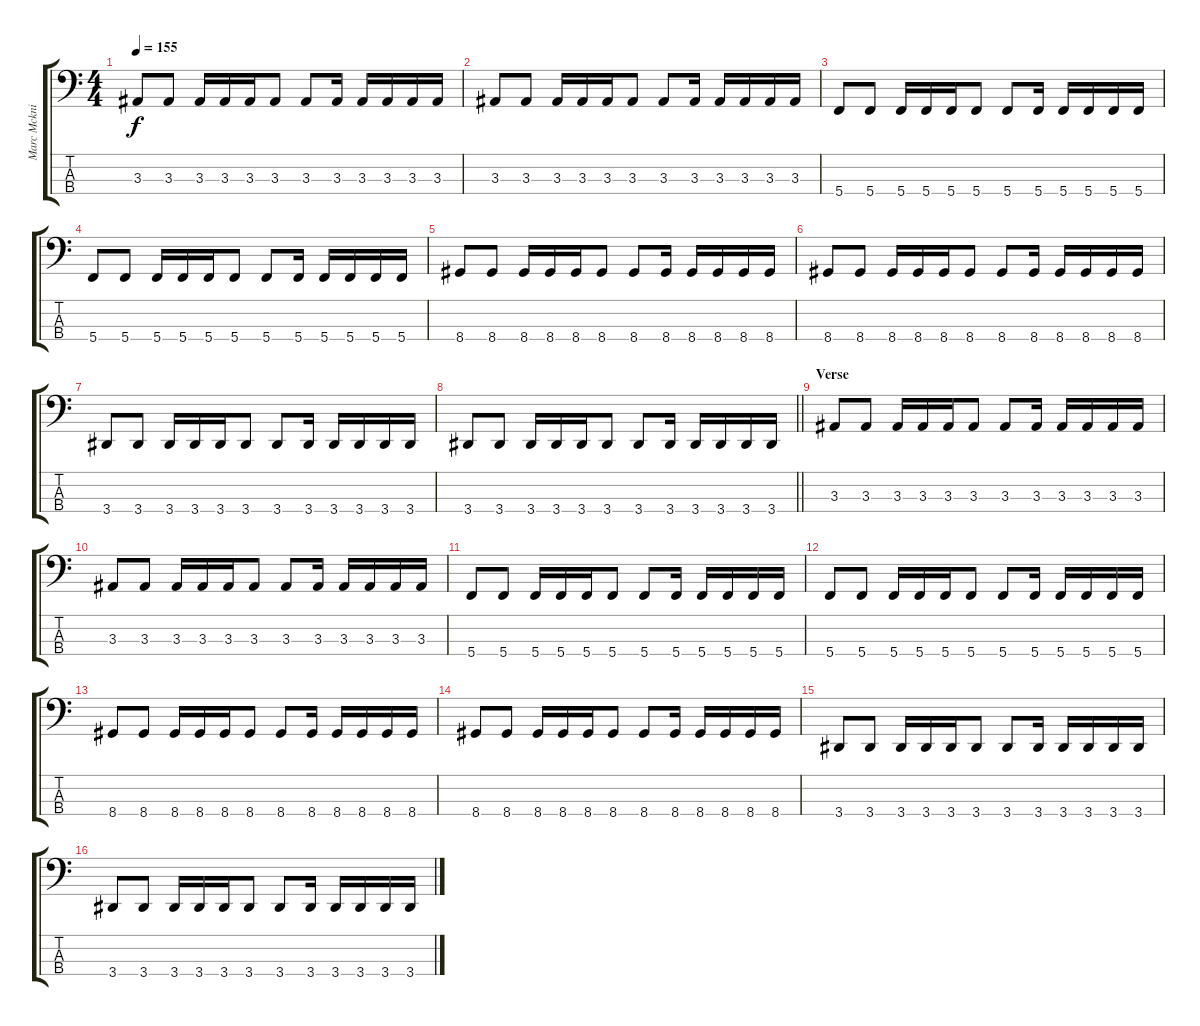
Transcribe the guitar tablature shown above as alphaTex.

\track ("Marc Mcknight" "Marc Mckni") {instrument electricbassfinger}
\staff {score tabs}
\tuning (F2 C2 G1 C1) {hide}
\ts (4 4)
\tempo 155
\clef f4
\ks c
3.3.8{dy f instrument electricbasspick} 3.3.8 3.3.16 3.3.16 3.3.16 3.3.8 3.3.8 3.3.16 3.3.16 3.3.16 3.3.16 3.3.16 |
3.3.8 3.3.8 3.3.16 3.3.16 3.3.16 3.3.8 3.3.8 3.3.16 3.3.16 3.3.16 3.3.16 3.3.16 |
5.4.8 5.4.8 5.4.16 5.4.16 5.4.16 5.4.8 5.4.8 5.4.16 5.4.16 5.4.16 5.4.16 5.4.16 |
5.4.8 5.4.8 5.4.16 5.4.16 5.4.16 5.4.8 5.4.8 5.4.16 5.4.16 5.4.16 5.4.16 5.4.16 |
8.4.8 8.4.8 8.4.16 8.4.16 8.4.16 8.4.8 8.4.8 8.4.16 8.4.16 8.4.16 8.4.16 8.4.16 |
8.4.8 8.4.8 8.4.16 8.4.16 8.4.16 8.4.8 8.4.8 8.4.16 8.4.16 8.4.16 8.4.16 8.4.16 |
3.4.8 3.4.8 3.4.16 3.4.16 3.4.16 3.4.8 3.4.8 3.4.16 3.4.16 3.4.16 3.4.16 3.4.16 |
\barLineRight lightlight
3.4.8 3.4.8 3.4.16 3.4.16 3.4.16 3.4.8 3.4.8 3.4.16 3.4.16 3.4.16 3.4.16 3.4.16 |
\section ("" "Verse")
3.3.8 3.3.8 3.3.16 3.3.16 3.3.16 3.3.8 3.3.8 3.3.16 3.3.16 3.3.16 3.3.16 3.3.16 |
3.3.8 3.3.8 3.3.16 3.3.16 3.3.16 3.3.8 3.3.8 3.3.16 3.3.16 3.3.16 3.3.16 3.3.16 |
5.4.8 5.4.8 5.4.16 5.4.16 5.4.16 5.4.8 5.4.8 5.4.16 5.4.16 5.4.16 5.4.16 5.4.16 |
5.4.8 5.4.8 5.4.16 5.4.16 5.4.16 5.4.8 5.4.8 5.4.16 5.4.16 5.4.16 5.4.16 5.4.16 |
8.4.8 8.4.8 8.4.16 8.4.16 8.4.16 8.4.8 8.4.8 8.4.16 8.4.16 8.4.16 8.4.16 8.4.16 |
8.4.8 8.4.8 8.4.16 8.4.16 8.4.16 8.4.8 8.4.8 8.4.16 8.4.16 8.4.16 8.4.16 8.4.16 |
3.4.8 3.4.8 3.4.16 3.4.16 3.4.16 3.4.8 3.4.8 3.4.16 3.4.16 3.4.16 3.4.16 3.4.16 |
3.4.8 3.4.8 3.4.16 3.4.16 3.4.16 3.4.8 3.4.8 3.4.16 3.4.16 3.4.16 3.4.16 3.4.16
